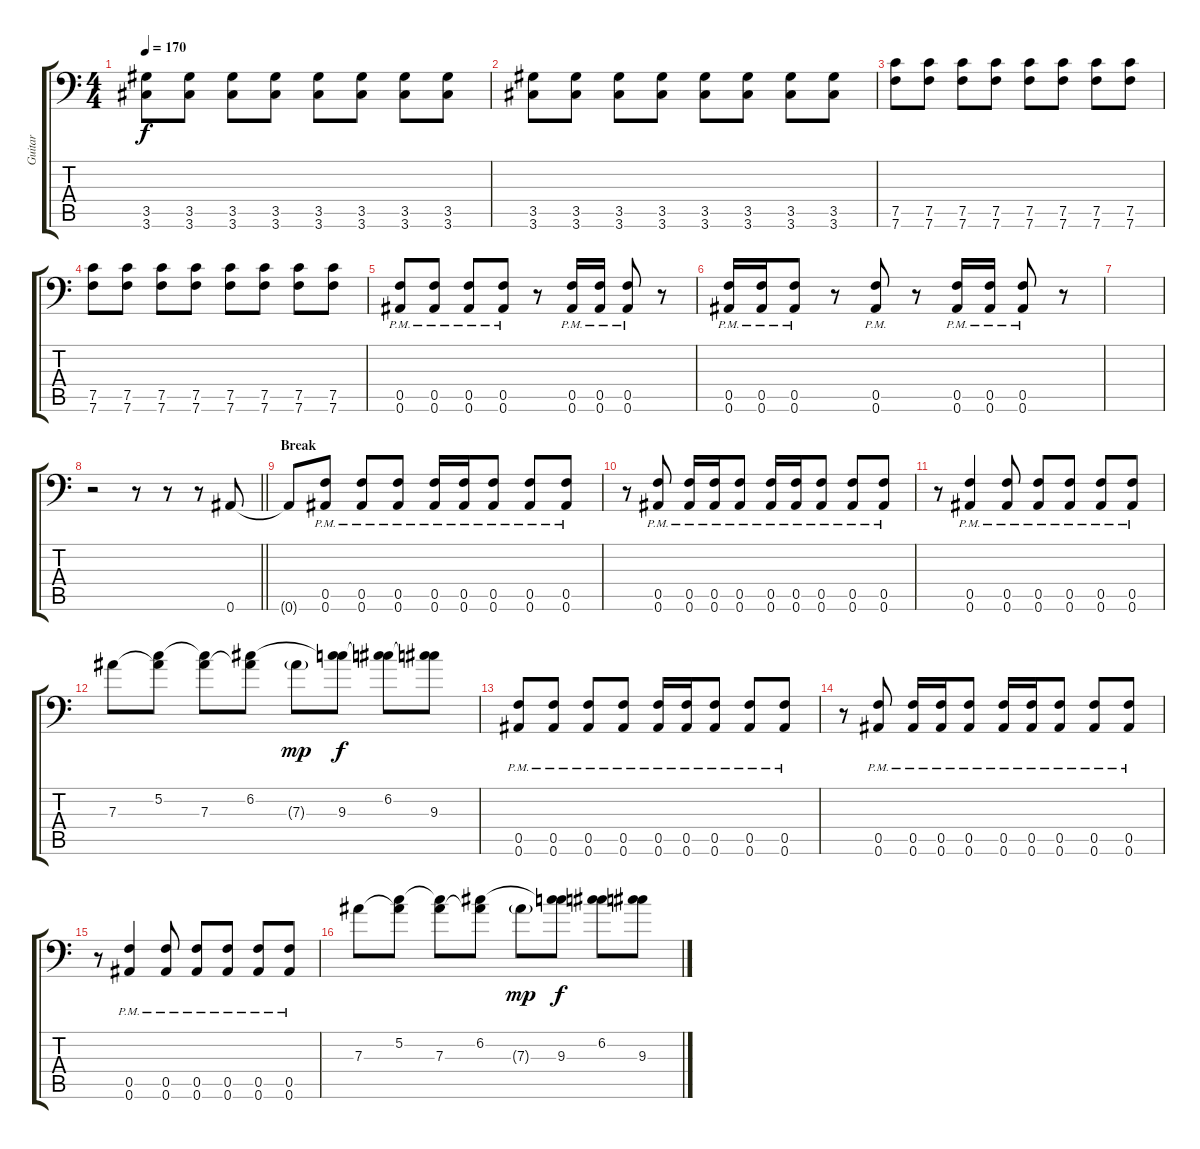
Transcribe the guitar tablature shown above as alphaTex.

\track ("Guitar" "Guitar") {instrument distortionguitar}
\staff {score tabs}
\tuning (C4 G3 Eb3 Bb2 F2 Bb1) {hide}
\ts (4 4)
\tempo 170
\clef f4
\ks c
(3.5 3.6).8{dy f} (3.5 3.6).8 (3.5 3.6).8 (3.5 3.6).8 (3.5 3.6).8 (3.5 3.6).8 (3.5 3.6).8 (3.5 3.6).8 |
(3.5 3.6).8 (3.5 3.6).8 (3.5 3.6).8 (3.5 3.6).8 (3.5 3.6).8 (3.5 3.6).8 (3.5 3.6).8 (3.5 3.6).8 |
(7.5 7.6).8 (7.5 7.6).8 (7.5 7.6).8 (7.5 7.6).8 (7.5 7.6).8 (7.5 7.6).8 (7.5 7.6).8 (7.5 7.6).8 |
(7.5 7.6).8 (7.5 7.6).8 (7.5 7.6).8 (7.5 7.6).8 (7.5 7.6).8 (7.5 7.6).8 (7.5 7.6).8 (7.5 7.6).8 |
(0.5{pm} 0.6{pm}).8 (0.5{pm} 0.6{pm}).8 (0.5{pm} 0.6{pm}).8 (0.5{pm} 0.6{pm}).8 r.8 (0.5{pm} 0.6{pm}).16 (0.5{pm} 0.6{pm}).16 (0.5{pm} 0.6{pm}).8 r.8 |
(0.5{pm} 0.6{pm}).16 (0.5{pm} 0.6{pm}).16 (0.5{pm} 0.6{pm}).8 r.8 (0.5{pm} 0.6{pm}).8 r.8 (0.5{pm} 0.6{pm}).16 (0.5{pm} 0.6{pm}).16 (0.5{pm} 0.6{pm}).8 r.8{volume 0} |
|
\barLineRight lightlight
r.2 r.8 r.8 r.8 0.6.8{volume 15} |
\section ("" "Break")
0.6{t}.8 (0.5{pm} 0.6{pm}).8 (0.5{pm} 0.6{pm}).8 (0.5{pm} 0.6{pm}).8 (0.5{pm} 0.6{pm}).16 (0.5{pm} 0.6{pm}).16 (0.5{pm} 0.6{pm}).8 (0.5{pm} 0.6{pm}).8 (0.5{pm} 0.6{pm}).8 |
r.8 (0.5{pm} 0.6{pm}).8 (0.5{pm} 0.6{pm}).16 (0.5{pm} 0.6{pm}).16 (0.5{pm} 0.6{pm}).8 (0.5{pm} 0.6{pm}).16 (0.5{pm} 0.6{pm}).16 (0.5{pm} 0.6{pm}).8 (0.5{pm} 0.6{pm}).8 (0.5{pm} 0.6{pm}).8 |
r.8 (0.5{pm} 0.6{pm}).4 (0.5{pm} 0.6{pm}).8 (0.5{pm} 0.6{pm}).8 (0.5{pm} 0.6{pm}).8 (0.5{pm} 0.6{pm}).8 (0.5{pm} 0.6{pm}).8 |
7.3.8 (5.2 7.3{t}).8 (5.2{t} 7.3).8 (6.2 7.3{t}).8 7.3{g}.8{dy mp} (6.2{t} 9.3).8{dy f} (6.2 9.3{t}).8 (6.2{t} 9.3).8 |
(0.5{pm} 0.6{pm}).8 (0.5{pm} 0.6{pm}).8 (0.5{pm} 0.6{pm}).8 (0.5{pm} 0.6{pm}).8 (0.5{pm} 0.6{pm}).16 (0.5{pm} 0.6{pm}).16 (0.5{pm} 0.6{pm}).8 (0.5{pm} 0.6{pm}).8 (0.5{pm} 0.6{pm}).8 |
r.8 (0.5{pm} 0.6{pm}).8 (0.5{pm} 0.6{pm}).16 (0.5{pm} 0.6{pm}).16 (0.5{pm} 0.6{pm}).8 (0.5{pm} 0.6{pm}).16 (0.5{pm} 0.6{pm}).16 (0.5{pm} 0.6{pm}).8 (0.5{pm} 0.6{pm}).8 (0.5{pm} 0.6{pm}).8 |
r.8 (0.5{pm} 0.6{pm}).4 (0.5{pm} 0.6{pm}).8 (0.5{pm} 0.6{pm}).8 (0.5{pm} 0.6{pm}).8 (0.5{pm} 0.6{pm}).8 (0.5{pm} 0.6{pm}).8 |
7.3.8 (5.2 7.3{t}).8 (5.2{t} 7.3).8 (6.2 7.3{t}).8 7.3{g}.8{dy mp} (6.2{t} 9.3).8{dy f} (6.2 9.3{t}).8 (6.2{t} 9.3).8
